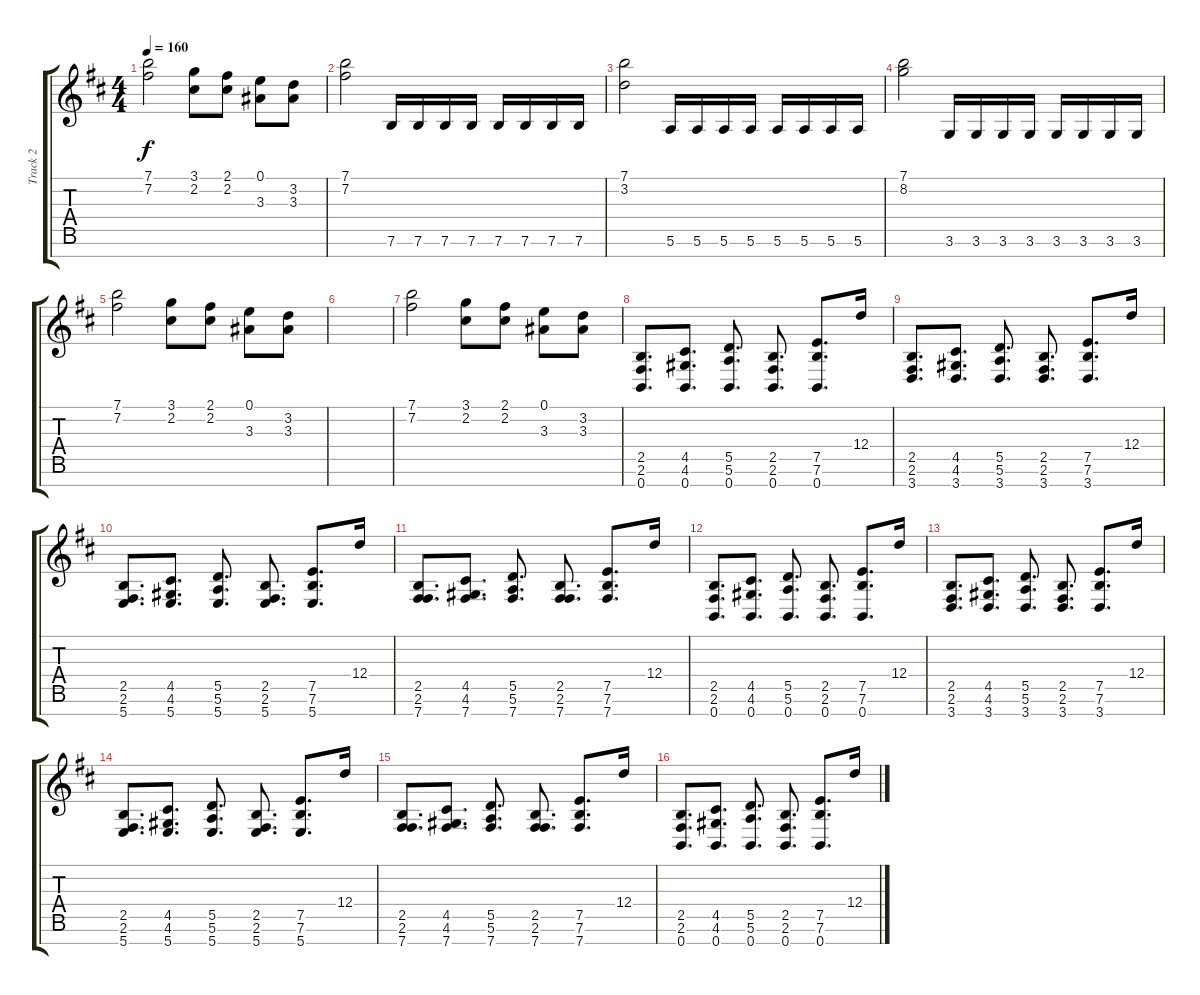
\track ("Track 2" "Track 2") {instrument overdrivenguitar}
\staff {score tabs}
\tuning (E4 B3 G3 D3 A2 E2 B1) {hide}
\ts (4 4)
\tempo 160
\clef g2
\ks bminor
(7.1 7.2).2{dy f} (3.1 2.2).8 (2.1 2.2).8 (0.1 3.3).8 (3.2 3.3).8 |
(7.1 7.2).2 7.6.16 7.6.16 7.6.16 7.6.16 7.6.16 7.6.16 7.6.16 7.6.16 |
(7.1 3.2).2 5.6.16 5.6.16 5.6.16 5.6.16 5.6.16 5.6.16 5.6.16 5.6.16 |
(7.1 8.2).2 3.6.16 3.6.16 3.6.16 3.6.16 3.6.16 3.6.16 3.6.16 3.6.16 |
(7.1 7.2).2 (3.1 2.2).8 (2.1 2.2).8 (0.1 3.3).8 (3.2 3.3).8 |
|
(7.1 7.2).2 (3.1 2.2).8 (2.1 2.2).8 (0.1 3.3).8 (3.2 3.3).8 |
(2.5 2.6 0.7).8{d} (4.5 4.6 0.7).8{d} (5.5 5.6 0.7).8{d} (2.5 2.6 0.7).8{d} (7.5 7.6 0.7).8{d} 12.4.16 |
(2.5 2.6 3.7).8{d} (4.5 4.6 3.7).8{d} (5.5 5.6 3.7).8{d} (2.5 2.6 3.7).8{d} (7.5 7.6 3.7).8{d} 12.4.16 |
(2.5 2.6 5.7).8{d} (4.5 4.6 5.7).8{d} (5.5 5.6 5.7).8{d} (2.5 2.6 5.7).8{d} (7.5 7.6 5.7).8{d} 12.4.16 |
(2.5 2.6 7.7).8{d} (4.5 4.6 7.7).8{d} (5.5 5.6 7.7).8{d} (2.5 2.6 7.7).8{d} (7.5 7.6 7.7).8{d} 12.4.16 |
(2.5 2.6 0.7).8{d} (4.5 4.6 0.7).8{d} (5.5 5.6 0.7).8{d} (2.5 2.6 0.7).8{d} (7.5 7.6 0.7).8{d} 12.4.16 |
(2.5 2.6 3.7).8{d} (4.5 4.6 3.7).8{d} (5.5 5.6 3.7).8{d} (2.5 2.6 3.7).8{d} (7.5 7.6 3.7).8{d} 12.4.16 |
(2.5 2.6 5.7).8{d} (4.5 4.6 5.7).8{d} (5.5 5.6 5.7).8{d} (2.5 2.6 5.7).8{d} (7.5 7.6 5.7).8{d} 12.4.16 |
(2.5 2.6 7.7).8{d} (4.5 4.6 7.7).8{d} (5.5 5.6 7.7).8{d} (2.5 2.6 7.7).8{d} (7.5 7.6 7.7).8{d} 12.4.16 |
(2.5 2.6 0.7).8{d} (4.5 4.6 0.7).8{d} (5.5 5.6 0.7).8{d} (2.5 2.6 0.7).8{d} (7.5 7.6 0.7).8{d} 12.4.16
